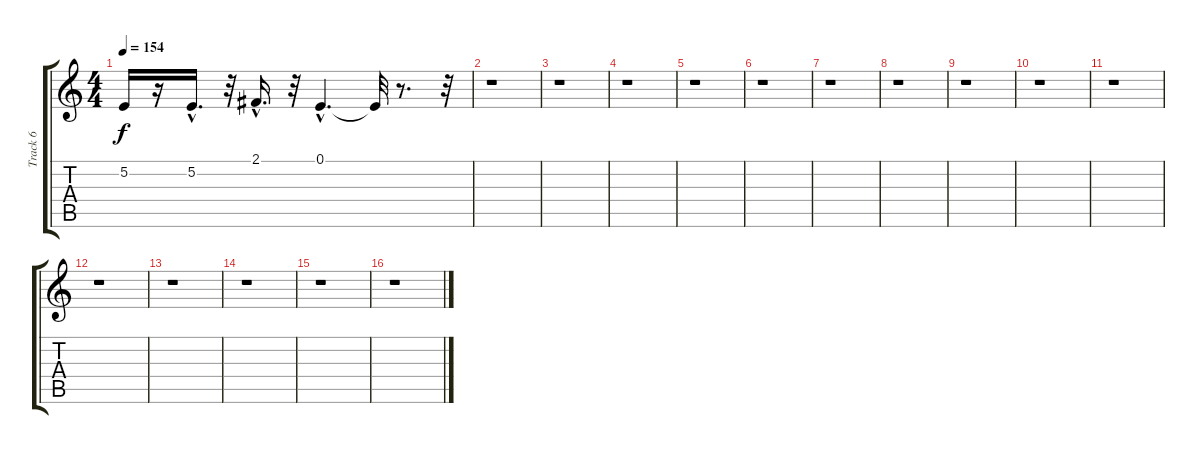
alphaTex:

\track ("Track 6" "Track 6") {instrument tenorsax}
\staff {score tabs}
\tuning (E4 B3 G3 D3 A2 E2) {hide}
\ts (4 4)
\tempo 154
\clef g2
\ks c
5.2.16{dy f} r.16 5.2{hac}.16{d} r.32 2.1{hac}.16{d} r.32 0.1{hac}.4{d} 0.1{t}.32 r.8{d} r.32 |
r.1 |
r.1 |
r.1 |
r.1 |
r.1 |
r.1 |
r.1 |
r.1 |
r.1 |
r.1 |
r.1 |
r.1 |
r.1 |
r.1 |
r.1
